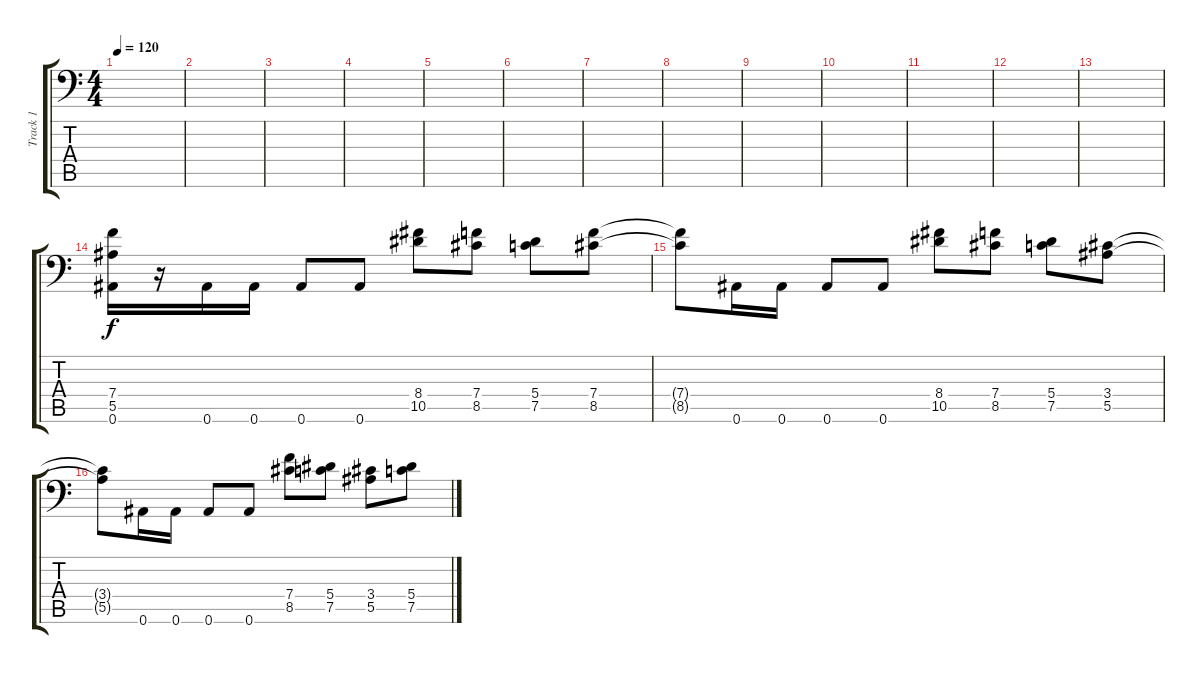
\track ("Track 1" "Track 1") {instrument distortionguitar}
\staff {score tabs}
\tuning (C4 G3 Eb3 Bb2 F2 Bb1) {hide}
\ts (4 4)
\tempo 120
\clef f4
\ks c
|
|
|
|
|
|
|
|
|
|
|
|
|
(7.4 5.5 0.6).16{volume 16} r.16 0.6.16 0.6.16 0.6.8 0.6.8 (8.4 10.5).8 (7.4 8.5).8 (5.4 7.5).8 (7.4 8.5).8 |
(7.4{t} 8.5{t}).8 0.6.16 0.6.16 0.6.8 0.6.8 (8.4 10.5).8 (7.4 8.5).8 (5.4 7.5).8 (3.4 5.5).8 |
(3.4{t} 5.5{t}).8 0.6.16 0.6.16 0.6.8 0.6.8 (7.4 8.5).8 (5.4 7.5).8 (3.4 5.5).8 (5.4 7.5).8
